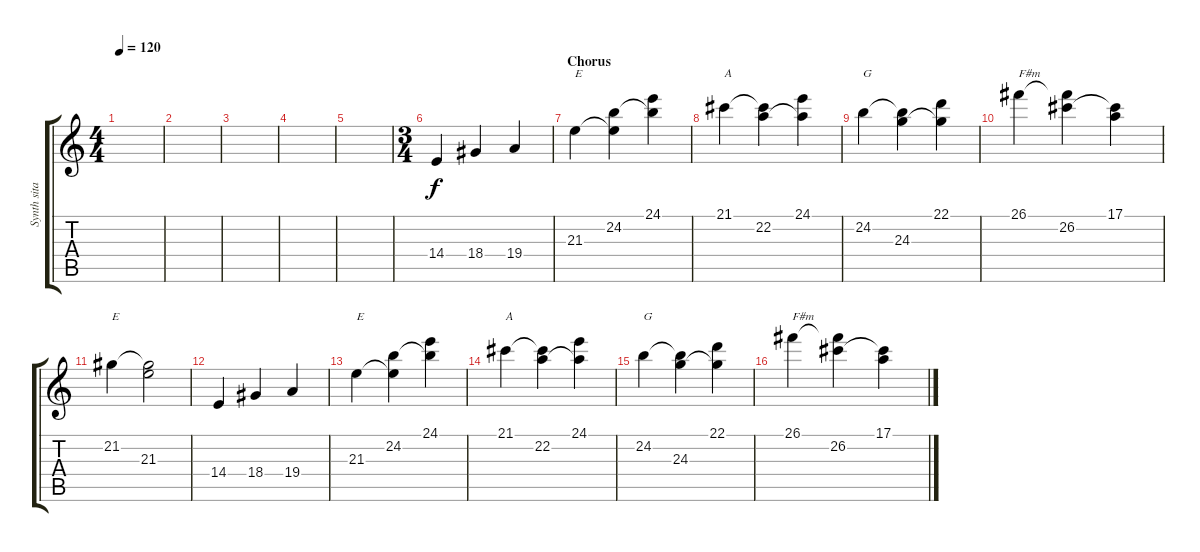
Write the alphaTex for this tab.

\track ("Synth sitar" "Synth sita") {instrument sitar}
\staff {score tabs}
\tuning (E4 B3 G3 D3 A2 E2) {hide}
\ts (4 4)
\tempo 120
\clef g2
\ks c
|
|
|
|
|
\ts (3 4)
14.4.4{dy f} 18.4.4 19.4.4 |
\section ("" "Chorus")
21.3.4{txt "E"} (24.2 21.3{t}).4 (24.1 24.2{t}).4 |
21.1.4{txt "A"} (21.1{t} 22.2).4 (24.1 22.2{t}).4 |
24.2.4{txt "G"} (24.2{t} 24.3).4 (22.1 24.3{t}).4 |
26.1.4{txt "F#m"} (26.1{t} 26.2).4 (17.1 26.2{t}).4 |
21.2.4{txt "E"} (21.2{t} 21.3).2 |
14.4.4 18.4.4 19.4.4 |
21.3.4{txt "E"} (24.2 21.3{t}).4 (24.1 24.2{t}).4 |
21.1.4{txt "A"} (21.1{t} 22.2).4 (24.1 22.2{t}).4 |
24.2.4{txt "G"} (24.2{t} 24.3).4 (22.1 24.3{t}).4 |
26.1.4{txt "F#m"} (26.1{t} 26.2).4 (17.1 26.2{t}).4
